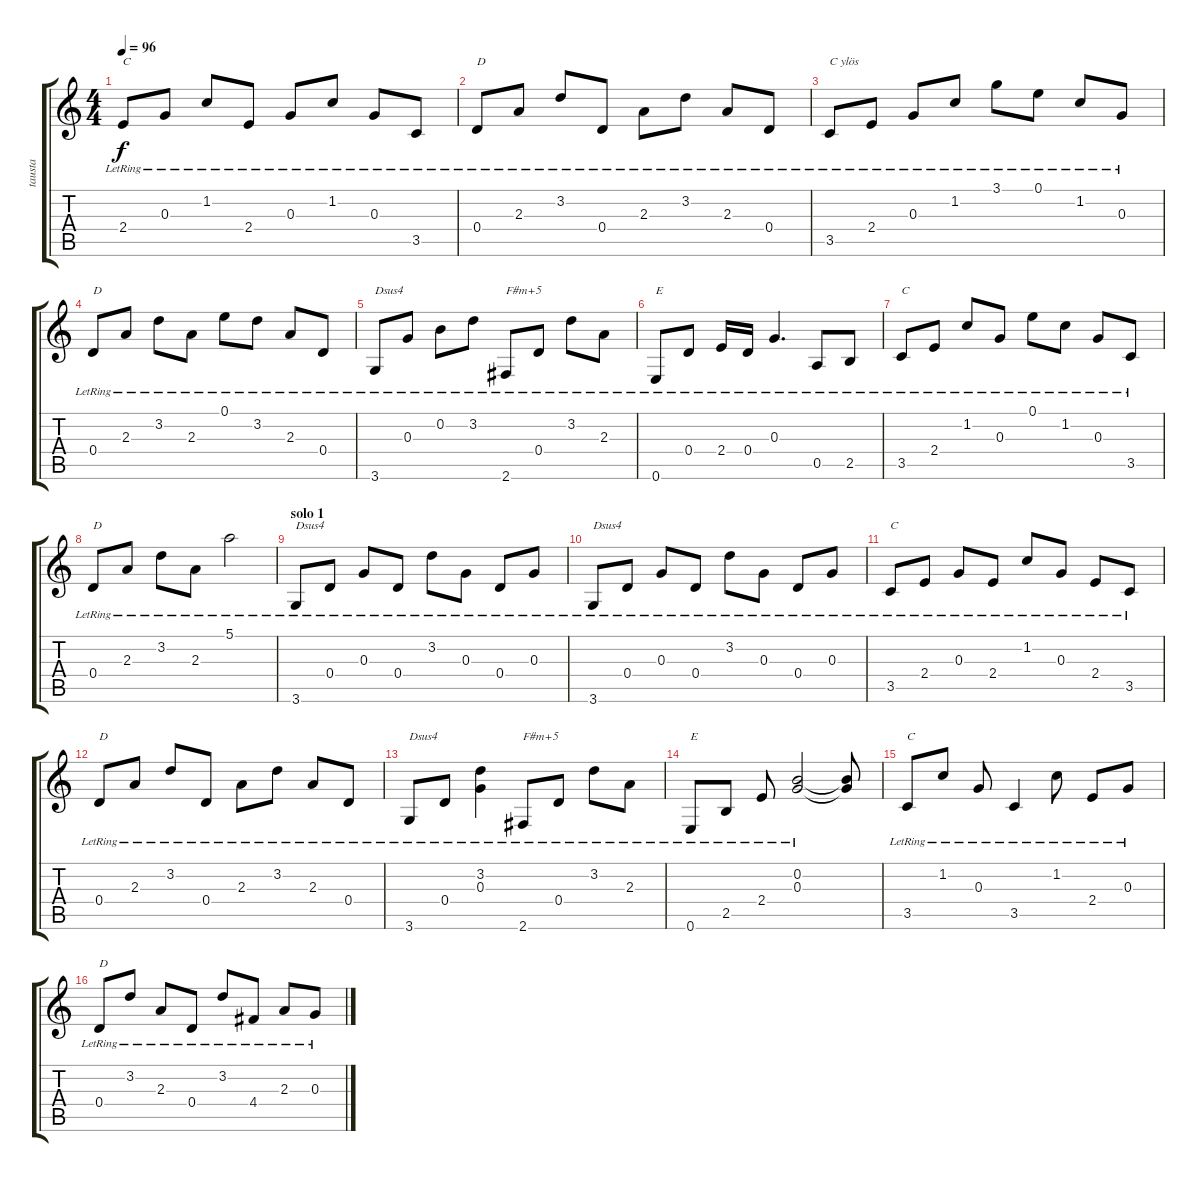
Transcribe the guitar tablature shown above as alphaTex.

\track ("tausta" "tausta") {instrument acousticguitarsteel}
\staff {score tabs}
\tuning (E4 B3 G3 D3 A2 E2) {hide}
\ts (4 4)
\tempo 96
\clef g2
\ks c
2.4{lr}.8{txt "C" dy f} 0.3{lr}.8 1.2{lr}.8 2.4{lr}.8 0.3{lr}.8 1.2{lr}.8 0.3{lr}.8 3.5{lr}.8 |
0.4{lr}.8{txt "D"} 2.3{lr}.8 3.2{lr}.8 0.4{lr}.8 2.3{lr}.8 3.2{lr}.8 2.3{lr}.8 0.4{lr}.8 |
3.5{lr}.8{txt "C ylös"} 2.4{lr}.8 0.3{lr}.8 1.2{lr}.8 3.1{lr}.8 0.1{lr}.8 1.2{lr}.8 0.3{lr}.8 |
0.4{lr}.8{txt "D"} 2.3{lr}.8 3.2{lr}.8 2.3{lr}.8 0.1{lr}.8 3.2{lr}.8 2.3{lr}.8 0.4{lr}.8 |
3.6{lr}.8{txt "Dsus4"} 0.3{lr}.8 0.2{lr}.8 3.2{lr}.8 2.6{lr}.8{txt "F#m+5"} 0.4{lr}.8 3.2{lr}.8 2.3{lr}.8 |
0.6{lr}.8{txt "E"} 0.4{lr}.8 2.4{lr}.16 0.4{lr}.16 0.3{lr}.4{d} 0.5{lr}.8 2.5{lr}.8 |
3.5{lr}.8{txt "C"} 2.4{lr}.8 1.2{lr}.8 0.3{lr}.8 0.1{lr}.8 1.2{lr}.8 0.3{lr}.8 3.5{lr}.8 |
0.4{lr}.8{txt "D"} 2.3{lr}.8 3.2{lr}.8 2.3{lr}.8 5.1{lr}.2 |
\section ("" "solo 1")
3.6{lr}.8{txt "Dsus4"} 0.4{lr}.8 0.3{lr}.8 0.4{lr}.8 3.2{lr}.8 0.3{lr}.8 0.4{lr}.8 0.3{lr}.8 |
3.6{lr}.8{txt "Dsus4"} 0.4{lr}.8 0.3{lr}.8 0.4{lr}.8 3.2{lr}.8 0.3{lr}.8 0.4{lr}.8 0.3{lr}.8 |
3.5{lr}.8{txt "C"} 2.4{lr}.8 0.3{lr}.8 2.4{lr}.8 1.2{lr}.8 0.3{lr}.8 2.4{lr}.8 3.5{lr}.8 |
0.4{lr}.8{txt "D"} 2.3{lr}.8 3.2{lr}.8 0.4{lr}.8 2.3{lr}.8 3.2{lr}.8 2.3{lr}.8 0.4{lr}.8 |
3.6{lr}.8{txt "Dsus4"} 0.4{lr}.8 (3.2{lr} 0.3{lr}).4 2.6{lr}.8{txt "F#m+5"} 0.4{lr}.8 3.2{lr}.8 2.3{lr}.8 |
0.6{lr}.8{txt "E"} 2.5{lr}.8 2.4{lr}.8 (0.2{lr} 0.3{lr}).2 (0.2{t} 0.3{t}).8 |
3.5{lr}.8{txt "C"} 1.2{lr}.8 0.3{lr}.8 3.5{lr}.4 1.2{lr}.8 2.4{lr}.8 0.3{lr}.8 |
0.4{lr}.8{txt "D"} 3.2{lr}.8 2.3{lr}.8 0.4{lr}.8 3.2{lr}.8 4.4{lr}.8 2.3{lr}.8 0.3{lr}.8
